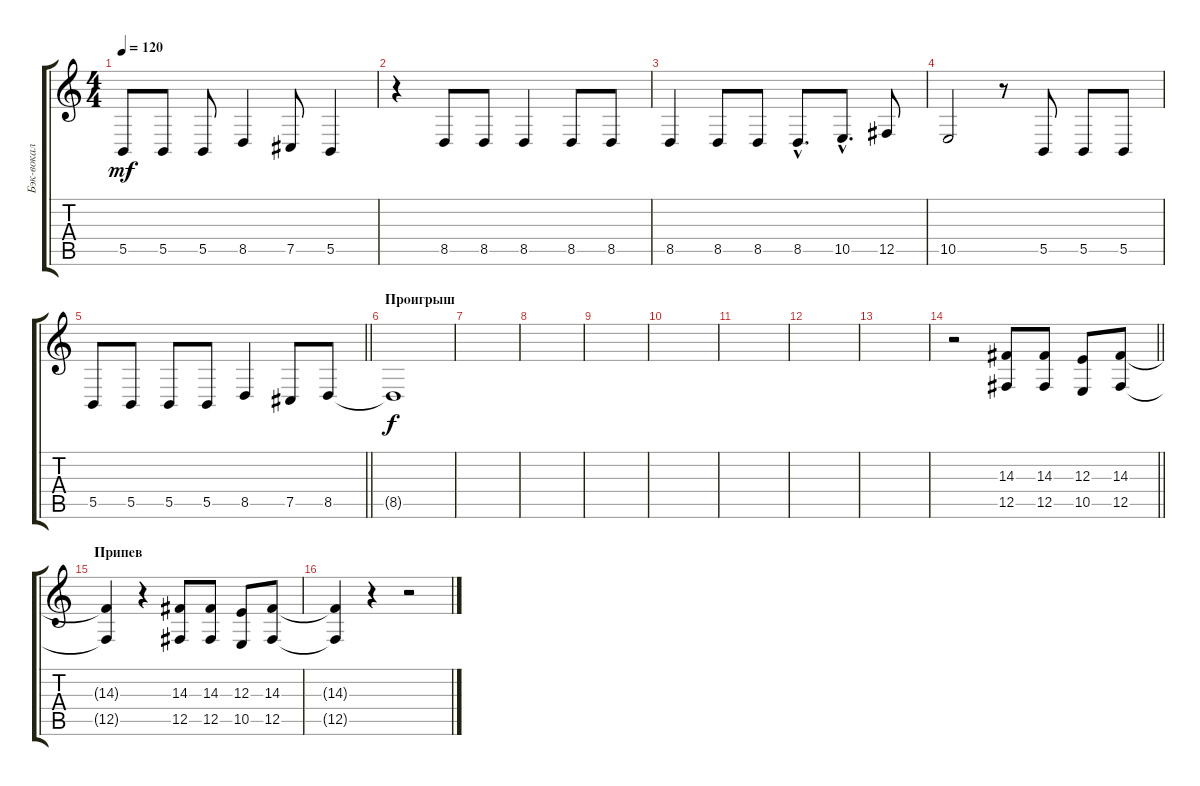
\track ("Бэк-вокал" "Бэк-вокал") {instrument fx7echoes}
\staff {score tabs}
\tuning (Db4 Ab3 E3 B2 Gb2 B1) {hide}
\ts (4 4)
\tempo 120
\clef g2
\ks c
5.5.8{dy mf} 5.5.8 5.5.8 8.5.4 7.5.8 5.5.4 |
r.4 8.5.8 8.5.8 8.5.4 8.5.8 8.5.8 |
8.5.4 8.5.8 8.5.8 8.5{hac}.8{d} 10.5{hac}.8{d} 12.5.8 |
10.5.2 r.8 5.5.8 5.5.8 5.5.8 |
\barLineRight lightlight
5.5.8 5.5.8 5.5.8 5.5.8 8.5.4 7.5.8 8.5.8 |
\section ("" "Проигрыш")
8.5{t}.1{dy f} |
|
|
|
|
|
|
|
\barLineRight lightlight
r.2{volume 16 balance 8 instrument oboe} (14.3 12.5).8 (14.3 12.5).8 (12.3 10.5).8 (14.3 12.5).8 |
\section ("" "Припев")
(14.3{t} 12.5{t}).4 r.4 (14.3 12.5).8 (14.3 12.5).8 (12.3 10.5).8 (14.3 12.5).8 |
(14.3{t} 12.5{t}).4 r.4 r.2
